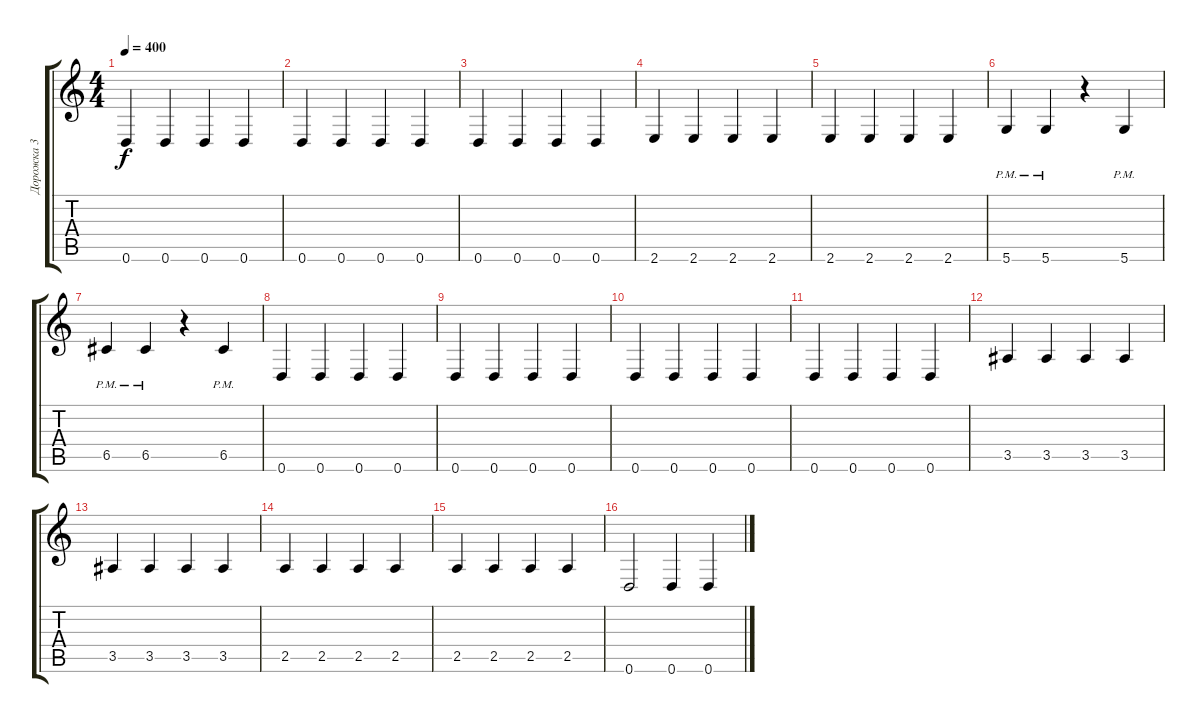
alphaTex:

\track ("Дорожка 3" "Дорожка 3") {instrument electricbassfinger}
\staff {score tabs}
\tuning (D4 A3 F3 C3 G2 D2) {hide}
\ts (4 4)
\tempo 400
\clef g2
\ks c
0.6.4{dy f} 0.6.4 0.6.4 0.6.4 |
0.6.4 0.6.4 0.6.4 0.6.4 |
0.6.4 0.6.4 0.6.4 0.6.4 |
2.6.4 2.6.4 2.6.4 2.6.4 |
2.6.4 2.6.4 2.6.4 2.6.4 |
5.6{pm}.4 5.6{pm}.4 r.4 5.6{pm}.4 |
6.5{pm}.4 6.5{pm}.4 r.4 6.5{pm}.4 |
0.6.4 0.6.4 0.6.4 0.6.4 |
0.6.4 0.6.4 0.6.4 0.6.4 |
0.6.4 0.6.4 0.6.4 0.6.4 |
0.6.4 0.6.4 0.6.4 0.6.4 |
3.5.4 3.5.4 3.5.4 3.5.4 |
3.5.4 3.5.4 3.5.4 3.5.4 |
2.5.4 2.5.4 2.5.4 2.5.4 |
2.5.4 2.5.4 2.5.4 2.5.4 |
0.6.2 0.6.4 0.6.4
